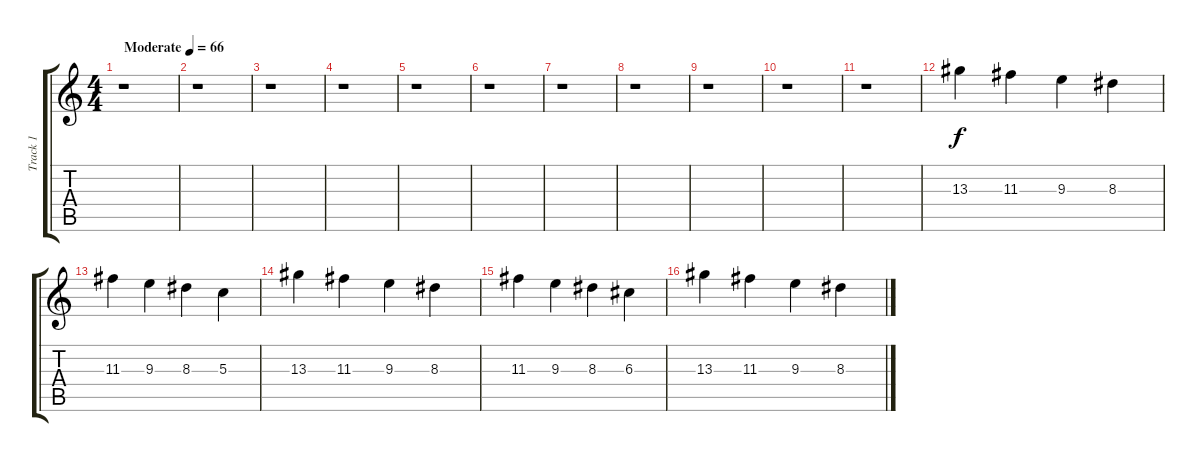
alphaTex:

\track ("Track 1" "Track 1") {instrument acousticguitarsteel}
\staff {score tabs}
\tuning (E4 B3 G3 D3 A2 E2) {hide}
\ts (4 4)
\tempo (66 "Moderate")
\clef g2
\ks c
r.1{dy f instrument acousticguitarsteel} |
r.1 |
r.1 |
r.1 |
r.1 |
r.1 |
r.1 |
r.1 |
r.1 |
r.1 |
r.1 |
13.3.4 11.3.4 9.3.4 8.3.4 |
11.3.4 9.3.4 8.3.4 5.3.4 |
13.3.4 11.3.4 9.3.4 8.3.4 |
11.3.4 9.3.4 8.3.4 6.3.4 |
13.3.4 11.3.4 9.3.4 8.3.4
